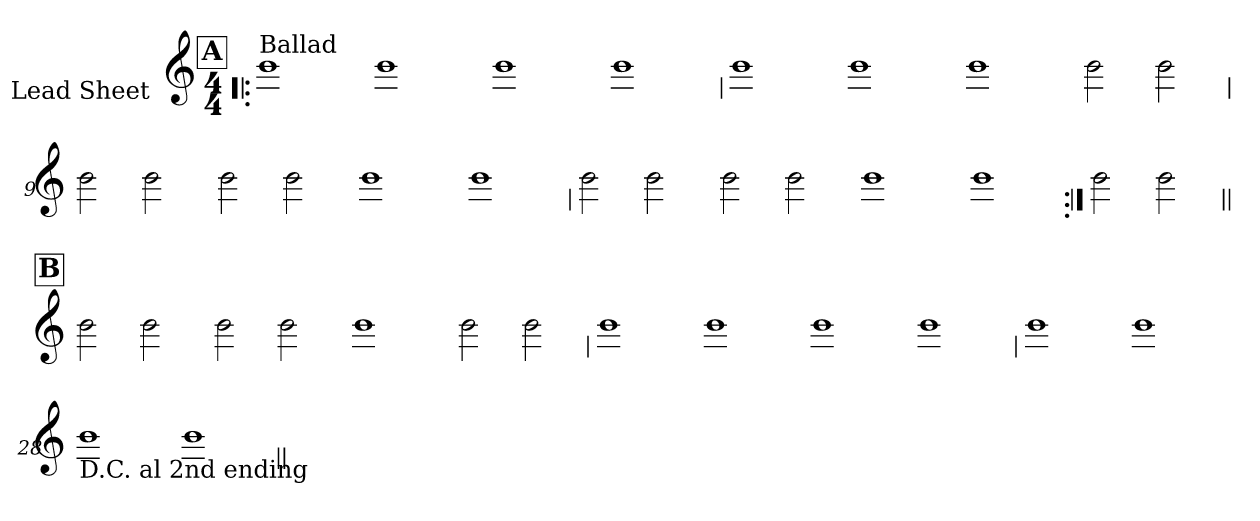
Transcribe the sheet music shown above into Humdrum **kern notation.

**kern
*part1
*staff1
*I"Lead Sheet
*stria0
*clefG2
*k[]
*C:
*M4/4
!!LO:REH:place=s1:a:t=A
=1!|:
!LO:TX:a:t=Ballad
1b
=2-
1b
=3-
1b
=4-
1b
!!LO:LB:g=z
=5
1b
=6-
1b
=7-
1b
=8-
2b
2b
!!LO:LB:g=z
=9
2b
2b
=10-
2b
2b
=11-
1b
=12-
1b
!!LO:LB:g=z
=13
2b
2b
=14-
2b
2b
=15-
1b
=16-
1b
!!LO:LB:g=z
=17:|!
2b
2b
!!LO:LB:g=z
!!LO:REH:place=s1:a:t=B
=18||
2b
2b
=19-
2b
2b
=20-
1b
=21-
2b
2b
!!LO:LB:g=z
=22
1b
=23-
1b
=24-
1b
=25-
1b
!!LO:LB:g=z
=26
1b
=27-
1b
=28-
!LO:TX:b:t=D.C. al 2nd ending
1b
=29-
1b
=||
*-
